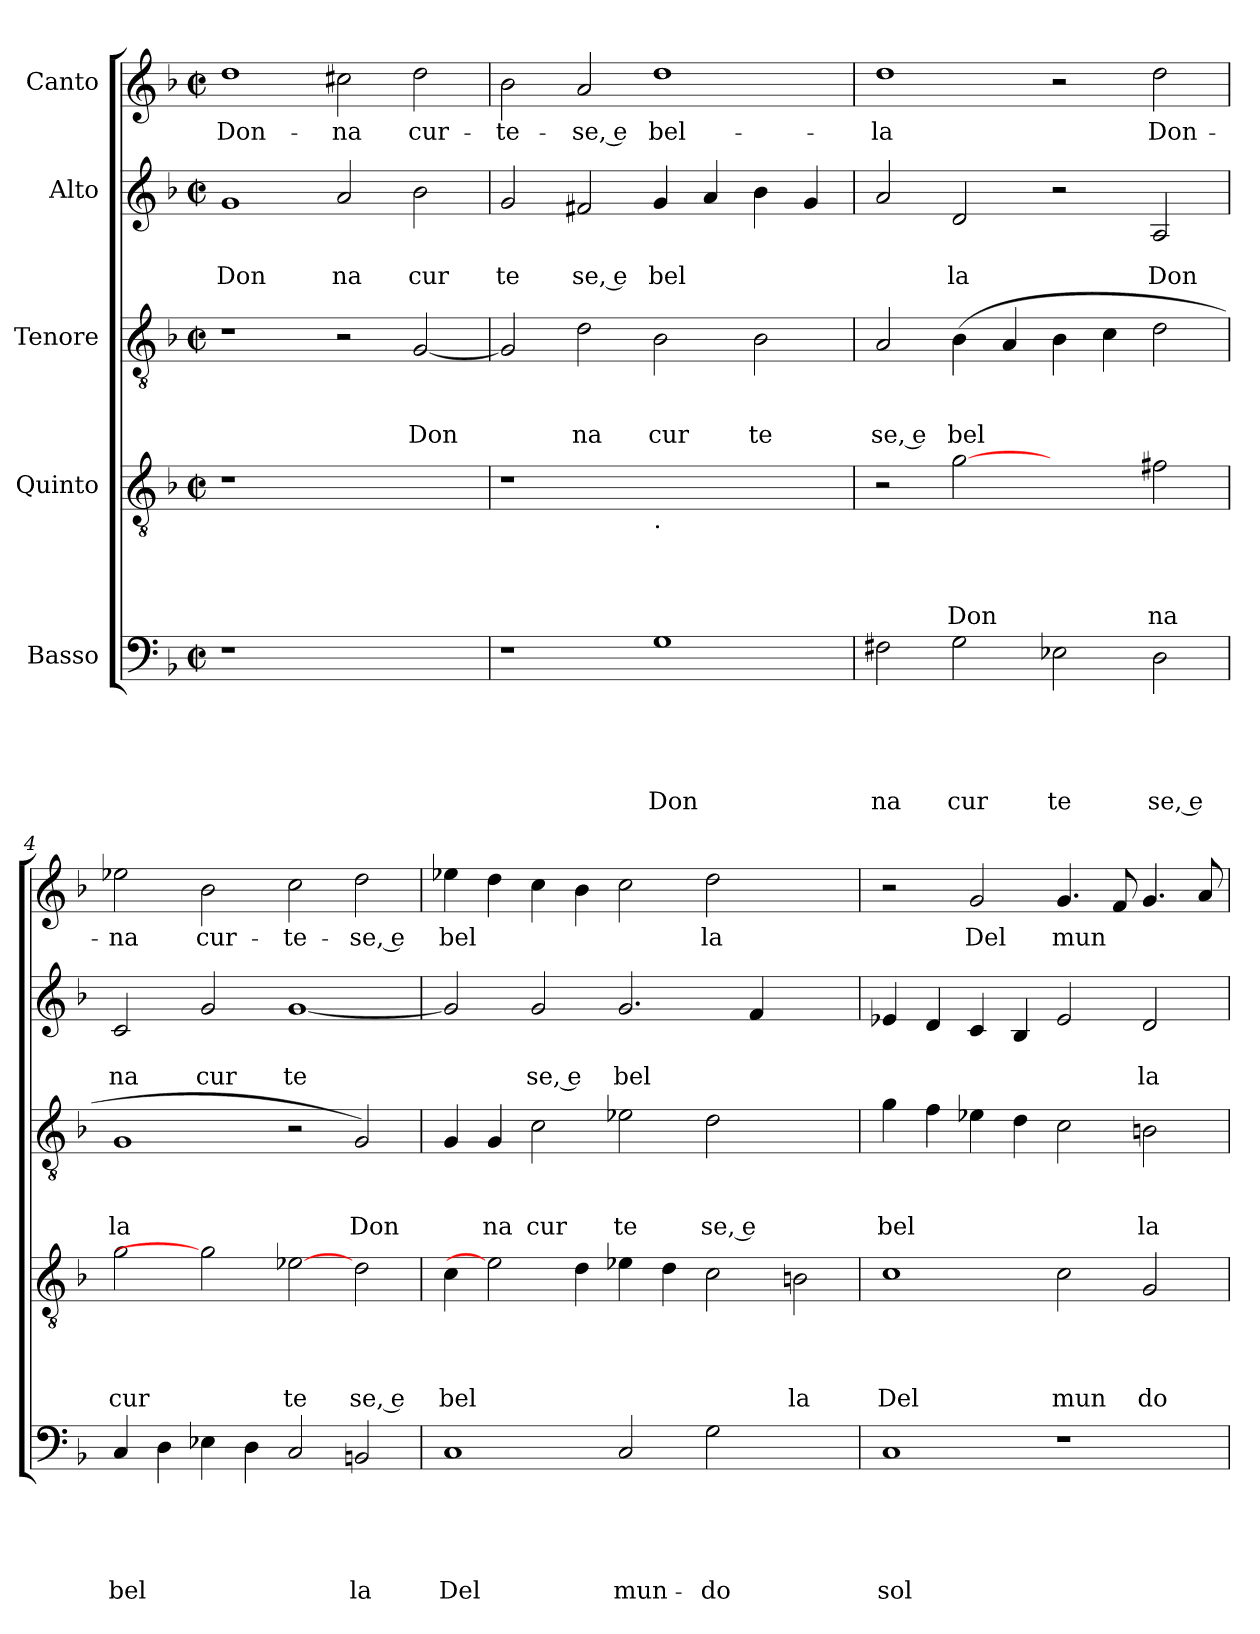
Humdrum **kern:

**kern	**text	**text	**text	**text	**text	**kern	**text	**text	**text	**text	**kern	**text	**text	**text	**kern	**text	**text	**kern	**text
*part5	*part5	*part5	*part5	*part5	*part5	*part4	*part4	*part4	*part4	*part4	*part3	*part3	*part3	*part3	*part2	*part2	*part2	*part1	*part1
*staff5	*staff5	*staff5	*staff5	*staff5	*staff5	*staff4	*staff4	*staff4	*staff4	*staff4	*staff3	*staff3	*staff3	*staff3	*staff2	*staff2	*staff2	*staff1	*staff1
*I"Basso	*	*	*	*	*	*I"Quinto	*	*	*	*	*I"Tenore	*	*	*	*I"Alto	*	*	*I"Canto	*
*clefF4	*	*	*	*	*	*clefGv2	*	*	*	*	*clefGv2	*	*	*	*clefG2	*	*	*clefG2	*
*k[b-]	*	*	*	*	*	*k[b-]	*	*	*	*	*k[b-]	*	*	*	*k[b-]	*	*	*k[b-]	*
*F:	*	*	*	*	*	*F:	*	*	*	*	*F:	*	*	*	*F:	*	*	*F:	*
*M2/2	*	*	*	*	*	*M2/2	*	*	*	*	*M2/2	*	*	*	*M2/2	*	*	*M2/2	*
*met(c|)	*	*	*	*	*	*met(c|)	*	*	*	*	*met(c|)	*	*	*	*met(c|)	*	*	*met(c|)	*
=1	=1	=1	=1	=1	=1	=1	=1	=1	=1	=1	=1	=1	=1	=1	=1	=1	=1	=1	=1
!	!	!	!	!	!	!	!	!	!	!	!	!	!	!	!	!	!LO:LY:b	!	!LO:LY:b
1r	.	.	.	.	.	1r	.	.	.	.	1r	.	.	.	1g	.	Don	1dd	Don-
!	!	!	!	!	!	!	!	!	!	!	!	!	!	!	!	!	!LO:LY:b	!	!LO:LY:b
1ryy	.	.	.	.	.	1ryy	.	.	.	.	2r	.	.	.	2a/	.	na	2cc#X\	-na
!	!	!	!	!	!	!	!	!	!	!	!	!	!	!LO:LY:b	!	!	!LO:LY:b	!	!LO:LY:b
.	.	.	.	.	.	.	.	.	.	.	[<2G/	.	.	Don	2b-\	.	cur	2dd\	cur-
=2	=2	=2	=2	=2	=2	=2	=2	=2	=2	=2	=2	=2	=2	=2	=2	=2	=2	=2	=2
!	!	!	!	!	!	!	!	!	!	!	!	!	!	!	!	!	!LO:LY:b	!	!LO:LY:b
1r	.	.	.	.	.	1r	.	.	.	.	2G/]	.	.	.	2g/	.	te	2b-\	-te-
!	!	!	!	!	!	!	!	!	!	!	!	!	!	!LO:LY:b	!	!	!LO:LY:b:rj	!	!LO:LY:b:rj
.	.	.	.	.	.	.	.	.	.	.	2d\	.	.	na	2f#X/	.	se, e	2a/	-se, e
!	!	!	!	!	!	!LO:TX:b:t=.	!	!	!	!	!	!	!	!	!	!	!	!	!
!	!	!	!	!	!LO:LY:b	!	!	!	!	!	!	!	!	!LO:LY:b	!	!	!LO:LY:b	!	!LO:LY:b
1G	.	.	.	.	Don	1ryy	.	.	.	.	2B-\	.	.	cur	4g/	.	bel	1dd	bel-
.	.	.	.	.	.	.	.	.	.	.	.	.	.	.	4a/	.	.	.	.
!	!	!	!	!	!	!	!	!	!	!	!	!	!	!LO:LY:b	!	!	!	!	!
.	.	.	.	.	.	.	.	.	.	.	2B-\	.	.	te	4b-\	.	.	.	.
.	.	.	.	.	.	.	.	.	.	.	.	.	.	.	4g/	.	.	.	.
=3	=3	=3	=3	=3	=3	=3	=3	=3	=3	=3	=3	=3	=3	=3	=3	=3	=3	=3	=3
!	!	!	!	!	!LO:LY:b	!	!	!	!	!	!	!	!	!LO:LY:b:rj	!	!	!	!	!LO:LY:b
2F#X\	.	.	.	.	na	2r	.	.	.	.	2A/	.	.	se, e	2a/	.	.	1dd	-la
!	!	!	!	!	!LO:LY:b	!	!	!	!	!LO:LY:b	!	!	!	!LO:LY:b	!	!	!LO:LY:b	!	!
2G\	.	.	.	.	cur	[2g	.	.	.	Don	(<4B-\	.	.	bel	2d/	.	la	.	.
.	.	.	.	.	.	.	.	.	.	.	4A/	.	.	.	.	.	.	.	.
!	!	!	!	!	!LO:LY:b	!	!	!	!	!	!	!	!	!	!	!	!	!	!
2E-X\	.	.	.	.	te	2ryy	.	.	.	.	4B-\	.	.	.	2r	.	.	2r	.
.	.	.	.	.	.	.	.	.	.	.	4c\	.	.	.	.	.	.	.	.
!	!	!	!	!	!LO:LY:b:rj	!	!	!	!	!LO:LY:b	!	!	!	!	!	!	!LO:LY:b	!	!LO:LY:b
2D\	.	.	.	.	se, e	2f#X\	.	.	.	na	2d\	.	.	.	2A/	.	Don	2dd\	Don-
=4	=4	=4	=4	=4	=4	=4	=4	=4	=4	=4	=4	=4	=4	=4	=4	=4	=4	=4	=4
!	!	!	!	!	!LO:LY:b	!	!	!	!	!LO:LY:b	!	!	!	!LO:LY:b	!	!	!LO:LY:b	!	!LO:LY:b
4C/	.	.	.	.	bel	2g\	.	.	.	cur	1G	.	.	la	2c/	.	na	2ee-X\	-na
4D\	.	.	.	.	.	.	.	.	.	.	.	.	.	.	.	.	.	.	.
!	!	!	!	!	!	!	!	!	!	!	!	!	!	!	!	!	!LO:LY:b	!	!LO:LY:b
4E-X\	.	.	.	.	.	2g]	.	.	.	.	.	.	.	.	2g/	.	cur	2b-\	cur-
4D\	.	.	.	.	.	.	.	.	.	.	.	.	.	.	.	.	.	.	.
!	!	!	!	!	!	!	!	!	!	!LO:LY:b	!	!	!	!	!	!	!LO:LY:b	!	!LO:LY:b
2C/	.	.	.	.	.	[2e-X	.	.	.	te	2r	.	.	.	[<1g	.	te	2cc\	-te-
!	!	!	!	!	!LO:LY:b	!	!	!	!	!LO:LY:b:rj	!	!	!	!LO:LY:b	!	!	!	!	!LO:LY:b:rj
2BBn/	.	.	.	.	la	2d\	.	.	.	se, e	2G/)	.	.	Don	.	.	.	2dd\	-se, e
!!LO:LB:g=z
=5	=5	=5	=5	=5	=5	=5	=5	=5	=5	=5	=5	=5	=5	=5	=5	=5	=5	=5	=5
!	!	!	!	!	!LO:LY:b	!	!	!	!	!LO:LY:b	!	!	!	!	!	!	!	!	!LO:LY:b
1C	.	.	.	.	Del	4c\	.	.	.	bel	4G/	.	.	.	2g/]	.	.	4ee-X\	bel
!	!	!	!	!	!	!	!	!	!	!	!	!	!	!LO:LY:b	!	!	!	!	!
.	.	.	.	.	.	2e-]	.	.	.	.	4G/	.	.	na	.	.	.	4dd\	.
!	!	!	!	!	!	!	!	!	!	!	!	!	!	!LO:LY:b	!	!	!LO:LY:b:rj	!	!
.	.	.	.	.	.	.	.	.	.	.	2c\	.	.	cur	2g/	.	se, e	4cc\	.
.	.	.	.	.	.	4d\	.	.	.	.	.	.	.	.	.	.	.	4b-\	.
!	!	!	!	!	!LO:LY:b	!	!	!	!	!	!	!	!	!LO:LY:b	!	!	!LO:LY:b	!	!
2C/	.	.	.	.	mun-	4e-X\	.	.	.	.	2e-X\	.	.	te	2.g/	.	bel	2cc\	.
.	.	.	.	.	.	4d\	.	.	.	.	.	.	.	.	.	.	.	.	.
!	!	!	!	!	!LO:LY:b	!	!	!	!	!	!	!	!	!LO:LY:b:rj	!	!	!	!	!LO:LY:b
2G\	.	.	.	.	-do	2c\	.	.	.	.	2d\	.	.	se, e	.	.	.	2dd\	la
.	.	.	.	.	.	.	.	.	.	.	.	.	.	.	4f/	.	.	.	.
!	!	!	!	!	!	!	!	!	!	!LO:LY:b	!	!	!	!	!	!	!	!	!
2ryy	.	.	.	.	.	2Bn\	.	.	.	la	2ryy	.	.	.	2ryy	.	.	2ryy	.
=6	=6	=6	=6	=6	=6	=6	=6	=6	=6	=6	=6	=6	=6	=6	=6	=6	=6	=6	=6
!	!	!	!	!	!LO:LY:b	!	!	!	!	!LO:LY:b	!	!	!	!LO:LY:b	!	!	!	!	!
1C	.	.	.	.	sol	1c	.	.	.	Del	4g\	.	.	bel	4e-X/	.	.	2r	.
.	.	.	.	.	.	.	.	.	.	.	4f\	.	.	.	4d/	.	.	.	.
!	!	!	!	!	!	!	!	!	!	!	!	!	!	!	!	!	!	!	!LO:LY:b
.	.	.	.	.	.	.	.	.	.	.	4e-X\	.	.	.	4c/	.	.	2g/	Del
.	.	.	.	.	.	.	.	.	.	.	4d\	.	.	.	4B-/	.	.	.	.
!	!	!	!	!	!	!	!	!	!	!LO:LY:b	!	!	!	!	!	!	!	!	!LO:LY:b
1r	.	.	.	.	.	2c\	.	.	.	mun	2c\	.	.	.	2e-/	.	.	4.g/	mun
.	.	.	.	.	.	.	.	.	.	.	.	.	.	.	.	.	.	8f/	.
!	!	!	!	!	!	!	!	!	!	!LO:LY:b	!	!	!	!LO:LY:b	!	!	!LO:LY:b	!	!
.	.	.	.	.	.	2G/	.	.	.	do	2Bn\	.	.	la	2d/	.	la	4.g/	.
.	.	.	.	.	.	.	.	.	.	.	.	.	.	.	.	.	.	8a/	.
=	=	=	=	=	=	=	=	=	=	=	=	=	=	=	=	=	=	=	=
*-	*-	*-	*-	*-	*-	*-	*-	*-	*-	*-	*-	*-	*-	*-	*-	*-	*-	*-	*-
